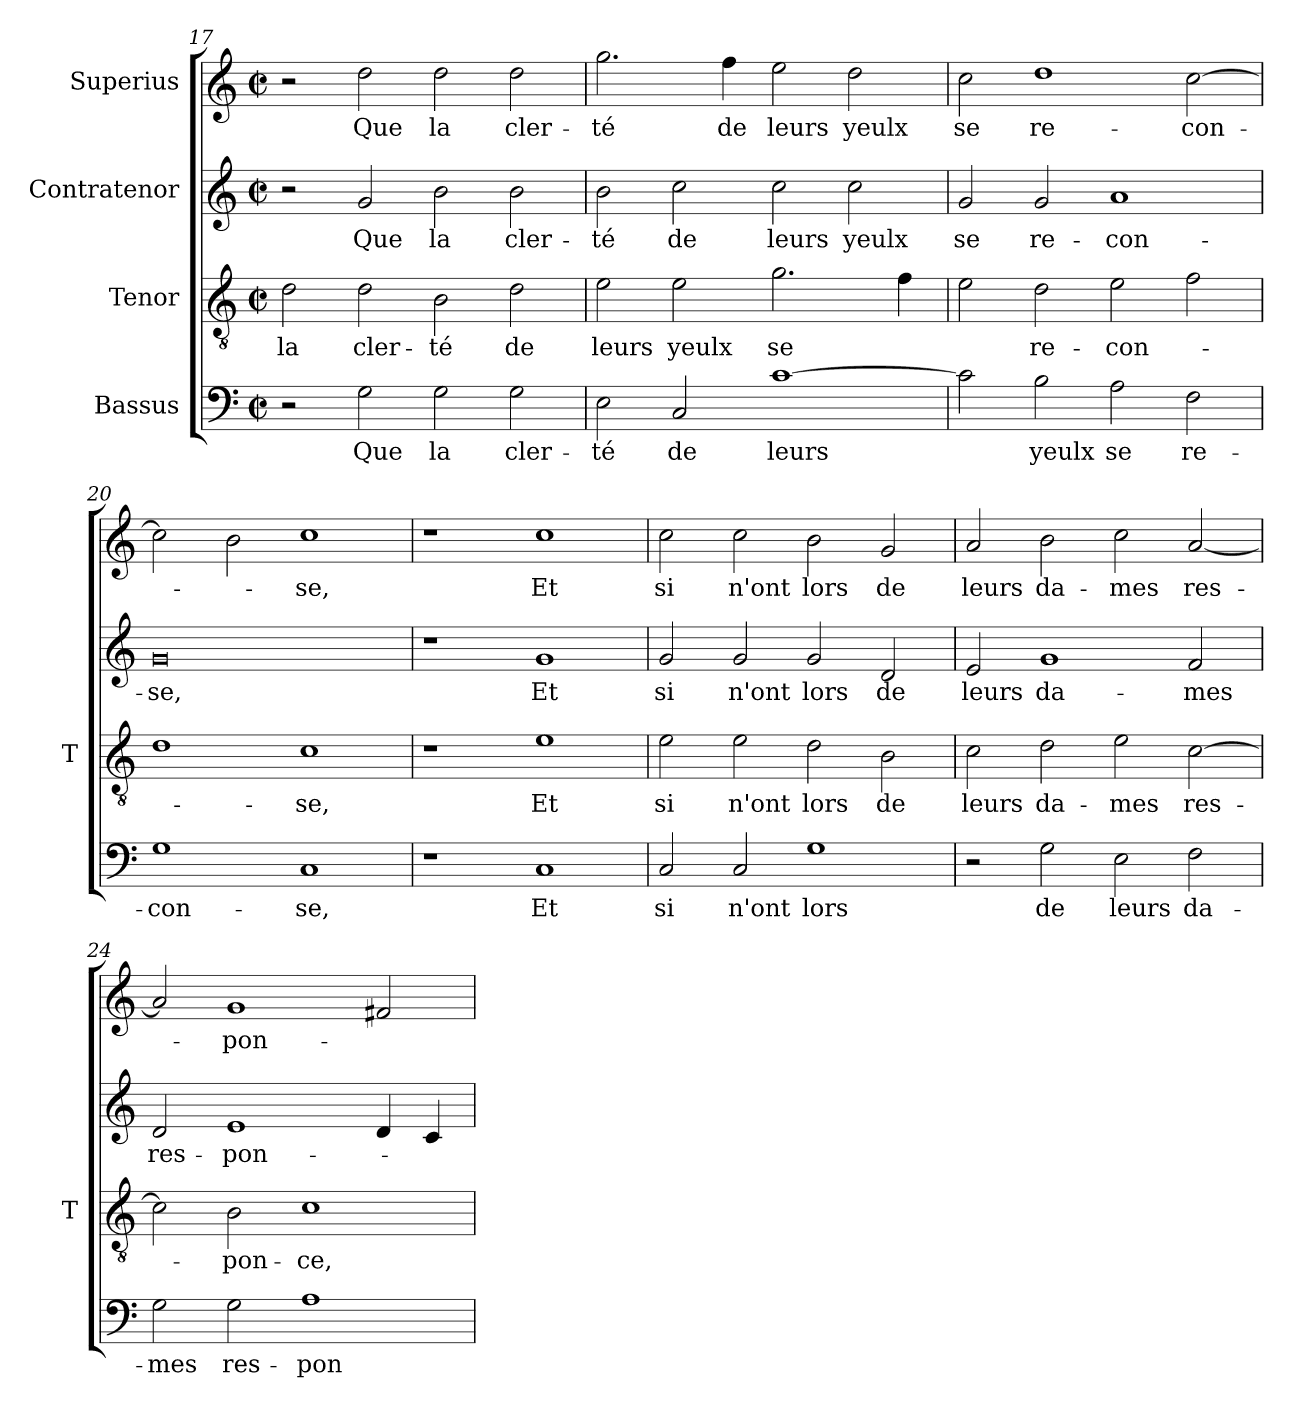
**kern	**text	**kern	**text	**kern	**text	**kern	**text
*part4	*part4	*part3	*part3	*part2	*part2	*part1	*part1
*staff4	*staff4	*staff3	*staff3	*staff2	*staff2	*staff1	*staff1
*I"Bassus	*	*I"Tenor	*	*I"Contratenor	*	*I"Superius	*
*	*	*I'T	*	*	*	*	*
*clefF4	*	*clefGv2	*	*clefG2	*	*clefG2	*
*k[]	*	*k[]	*	*k[]	*	*k[]	*
*C:	*	*C:	*	*C:	*	*C:	*
*M2/2	*	*M2/2	*	*M2/2	*	*M2/2	*
*met(c|)	*	*met(c|)	*	*met(c|)	*	*met(c|)	*
=17	=17	=17	=17	=17	=17	=17	=17
2r	.	2d	-la	2r	.	2r	.
2G	-Que	2d	cler-	2g	-Que	2dd	-Que
2G	-la	2B	-té	2b	-la	2dd	-la
2G	cler-	2d	-de	2b	cler-	2dd	cler-
=18	=18	=18	=18	=18	=18	=18	=18
2E	-té	2e	-leurs	2b	-té	2.gg	-té
2C	-de	2e	-yeulx	2cc	-de	.	.
.	.	.	.	.	.	4ff	-de
[1c	-leurs	2.g	-se	2cc	-leurs	2ee	-leurs
.	.	.	.	2cc	-yeulx	2dd	-yeulx
.	.	4f	.	.	.	.	.
!!LO:LB:g=z
=19	=19	=19	=19	=19	=19	=19	=19
2c]	.	2e	.	2g	-se	2cc	-se
2B	-yeulx	2d	re-	2g	re-	1dd	re-
2A	-se	2e	con-	1a	con-	.	.
2F	re-	2f	.	.	.	[2cc	con-
=20	=20	=20	=20	=20	=20	=20	=20
1G	con-	1d	.	0g	-se,	2cc]	.
.	.	.	.	.	.	2b	.
1C	-se,	1c	-se,	.	.	1cc	-se,
=21	=21	=21	=21	=21	=21	=21	=21
1r	.	1r	.	1r	.	1r	.
1C	-Et	1e	-Et	1g	-Et	1cc	-Et
=22	=22	=22	=22	=22	=22	=22	=22
2C	-si	2e	-si	2g	-si	2cc	-si
2C	-n'ont	2e	-n'ont	2g	-n'ont	2cc	-n'ont
1G	-lors	2d	-lors	2g	-lors	2b	-lors
.	.	2B	-de	2d	-de	2g	-de
=23	=23	=23	=23	=23	=23	=23	=23
2r	.	2c	-leurs	2e	-leurs	2a	-leurs
2G	-de	2d	da-	1g	da-	2b	da-
2E	-leurs	2e	-mes	.	.	2cc	-mes
2F	da-	[2c	res-	2f	-mes	[2a	res-
!!LO:PB:g=z
=24	=24	=24	=24	=24	=24	=24	=24
2G	-mes	2c]	.	2d	res-	2a]	.
2G	res-	2B	pon-	1e	pon-	1g	pon-
1A	pon-	1c	-ce,	.	.	.	.
.	.	.	.	4d	.	2f#X	.
.	.	.	.	4c	.	.	.
=	=	=	=	=	=	=	=
*-	*-	*-	*-	*-	*-	*-	*-
